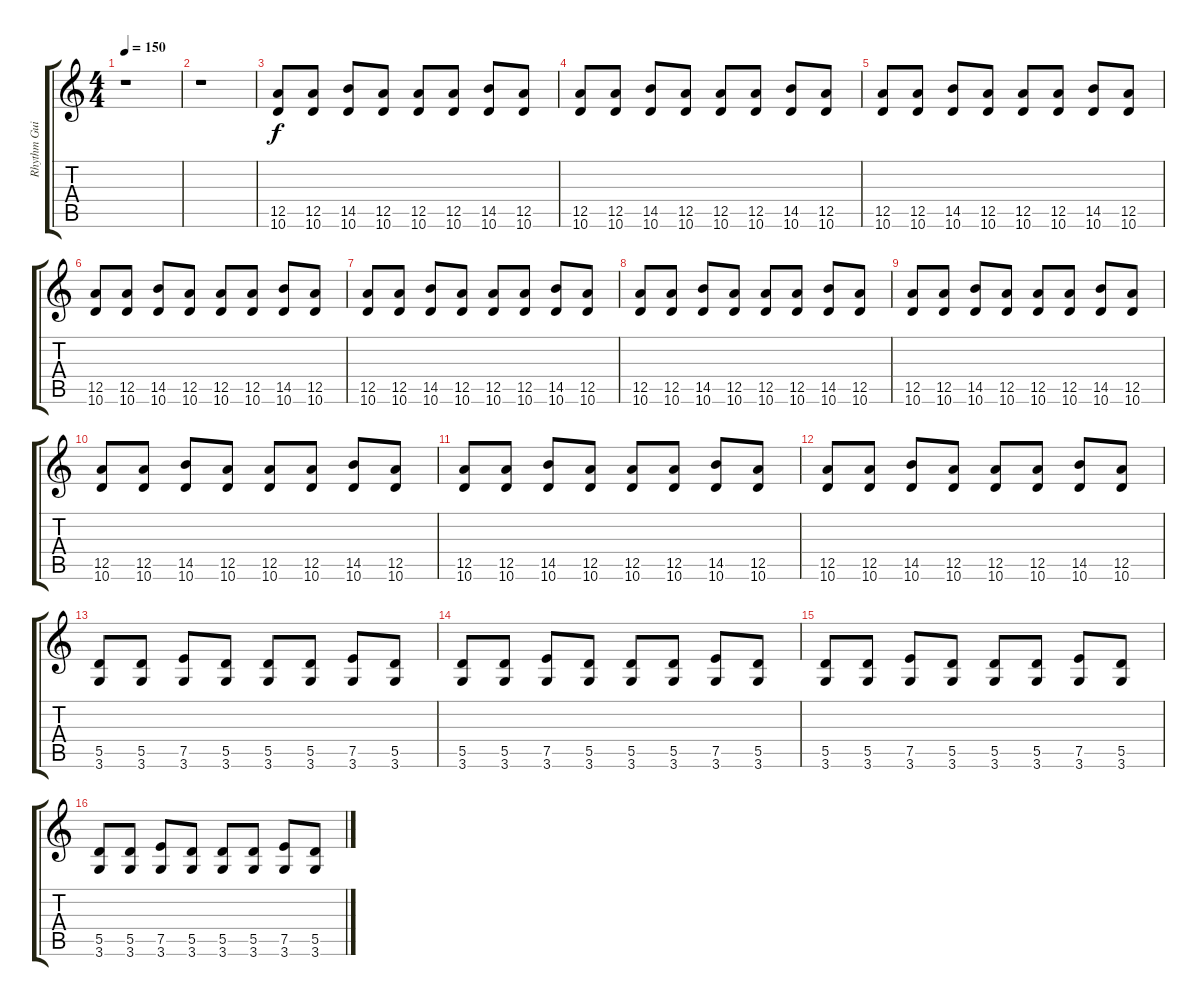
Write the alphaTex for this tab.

\track ("Rhythm Guitar" "Rhythm Gui") {instrument overdrivenguitar}
\staff {score tabs}
\tuning (E4 B3 G3 D3 A2 E2) {hide}
\ts (4 4)
\tempo 150
\clef g2
\ks c
r.1{dy f instrument overdrivenguitar} |
r.1 |
(12.5 10.6).8 (12.5 10.6).8 (14.5 10.6).8 (12.5 10.6).8 (12.5 10.6).8 (12.5 10.6).8 (14.5 10.6).8 (12.5 10.6).8 |
(12.5 10.6).8 (12.5 10.6).8 (14.5 10.6).8 (12.5 10.6).8 (12.5 10.6).8 (12.5 10.6).8 (14.5 10.6).8 (12.5 10.6).8 |
(12.5 10.6).8 (12.5 10.6).8 (14.5 10.6).8 (12.5 10.6).8 (12.5 10.6).8 (12.5 10.6).8 (14.5 10.6).8 (12.5 10.6).8 |
(12.5 10.6).8 (12.5 10.6).8 (14.5 10.6).8 (12.5 10.6).8 (12.5 10.6).8 (12.5 10.6).8 (14.5 10.6).8 (12.5 10.6).8 |
(12.5 10.6).8 (12.5 10.6).8 (14.5 10.6).8 (12.5 10.6).8 (12.5 10.6).8 (12.5 10.6).8 (14.5 10.6).8 (12.5 10.6).8 |
(12.5 10.6).8 (12.5 10.6).8 (14.5 10.6).8 (12.5 10.6).8 (12.5 10.6).8 (12.5 10.6).8 (14.5 10.6).8 (12.5 10.6).8 |
(12.5 10.6).8 (12.5 10.6).8 (14.5 10.6).8 (12.5 10.6).8 (12.5 10.6).8 (12.5 10.6).8 (14.5 10.6).8 (12.5 10.6).8 |
(12.5 10.6).8 (12.5 10.6).8 (14.5 10.6).8 (12.5 10.6).8 (12.5 10.6).8 (12.5 10.6).8 (14.5 10.6).8 (12.5 10.6).8 |
(12.5 10.6).8 (12.5 10.6).8 (14.5 10.6).8 (12.5 10.6).8 (12.5 10.6).8 (12.5 10.6).8 (14.5 10.6).8 (12.5 10.6).8 |
(12.5 10.6).8 (12.5 10.6).8 (14.5 10.6).8 (12.5 10.6).8 (12.5 10.6).8 (12.5 10.6).8 (14.5 10.6).8 (12.5 10.6).8 |
(5.5 3.6).8 (5.5 3.6).8 (7.5 3.6).8 (5.5 3.6).8 (5.5 3.6).8 (5.5 3.6).8 (7.5 3.6).8 (5.5 3.6).8 |
(5.5 3.6).8 (5.5 3.6).8 (7.5 3.6).8 (5.5 3.6).8 (5.5 3.6).8 (5.5 3.6).8 (7.5 3.6).8 (5.5 3.6).8 |
(5.5 3.6).8 (5.5 3.6).8 (7.5 3.6).8 (5.5 3.6).8 (5.5 3.6).8 (5.5 3.6).8 (7.5 3.6).8 (5.5 3.6).8 |
(5.5 3.6).8 (5.5 3.6).8 (7.5 3.6).8 (5.5 3.6).8 (5.5 3.6).8 (5.5 3.6).8 (7.5 3.6).8 (5.5 3.6).8
